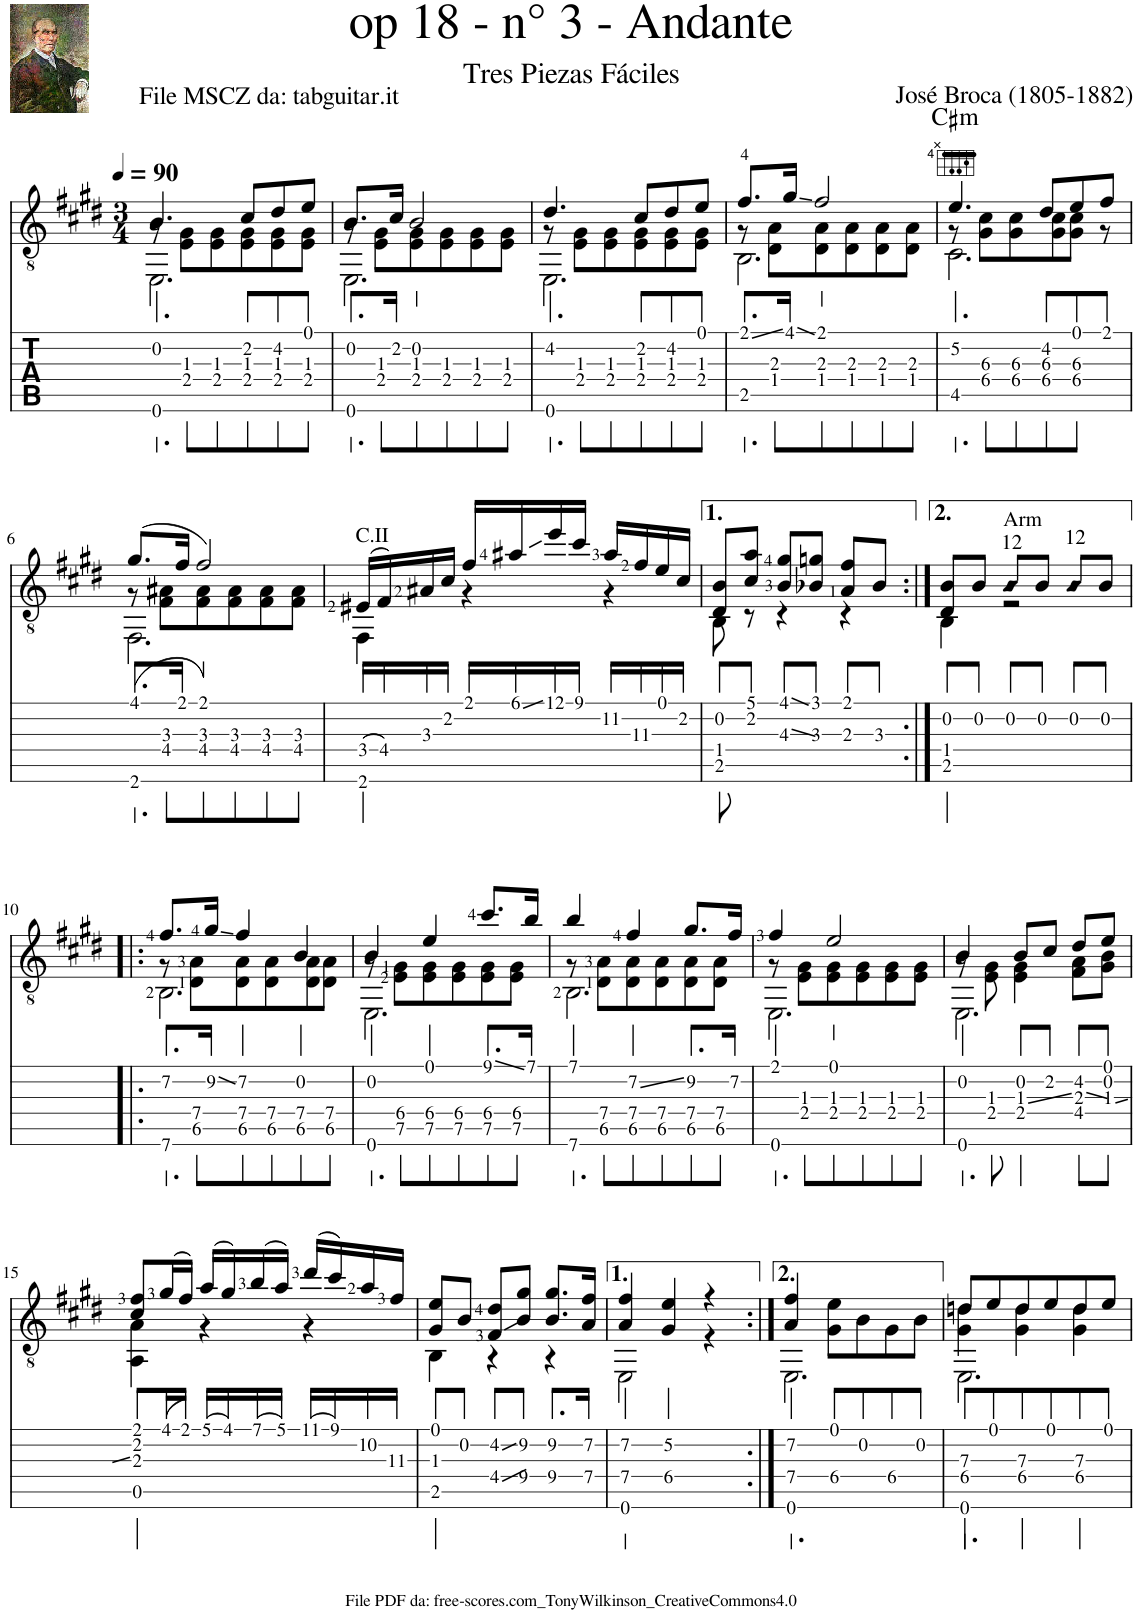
**kern	**kern	**harte
*part2	*part1	*part1
*staff2	*staff1	*
*I"Chitarra classica (Intavolatura)	*I"Guitar	*
*stria6	*	*
*	*clefGv2	*
*k[f#c#g#d#]	*k[f#c#g#d#]	*
*M3/4	*M3/4	*
*MM90	*MM90	*
=1	=1	=1
*^	*^	*
*	*^	*	*^	*
4.B/	8r	2.EE\	4.B/	8r	2.EE\	.
.	8E\ 8G#\L	.	.	8E\ 8G#\L	.	.
.	8E\ 8G#\	.	.	8E\ 8G#\	.	.
8c#/L	8E\ 8G#\	.	8c#/L	8E\ 8G#\	.	.
8d#/	8E\ 8G#\	.	8d#/	8E\ 8G#\	.	.
8e/J	8E\ 8G#\J	.	8e/J	8E\ 8G#\J	.	.
=2	=2	=2	=2	=2	=2	=2
8.B/L	8r	2.EE\	8.B/L	8r	2.EE\	.
.	8E\ 8G#\L	.	.	8E\ 8G#\L	.	.
16c#/Jk	.	.	16c#/Jk	.	.	.
2B/	8E\ 8G#\	.	2B/	8E\ 8G#\	.	.
.	8E\ 8G#\	.	.	8E\ 8G#\	.	.
.	8E\ 8G#\	.	.	8E\ 8G#\	.	.
.	8E\ 8G#\J	.	.	8E\ 8G#\J	.	.
=3	=3	=3	=3	=3	=3	=3
4.d#/	8r	2.EE\	4.d#/	8r	2.EE\	.
.	8E\ 8G#\L	.	.	8E\ 8G#\L	.	.
.	8E\ 8G#\	.	.	8E\ 8G#\	.	.
8c#/L	8E\ 8G#\	.	8c#/L	8E\ 8G#\	.	.
8d#/	8E\ 8G#\	.	8d#/	8E\ 8G#\	.	.
8e/J	8E\ 8G#\J	.	8e/J	8E\ 8G#\J	.	.
=4	=4	=4	=4	=4	=4	=4
8.f#/L	8r	2.BB\	8.f#/L	8r	2.BB\	.
.	8D#\ 8A\L	.	.	8D#\ 8A\L	.	.
16g#/Jk	.	.	16g#/Jk	.	.	.
2f#/	8D#\ 8A\	.	2f#/	8D#\ 8A\	.	.
.	8D#\ 8A\	.	.	8D#\ 8A\	.	.
.	8D#\ 8A\	.	.	8D#\ 8A\	.	.
.	8D#\ 8A\J	.	.	8D#\ 8A\J	.	.
=5	=5	=5	=5	=5	=5	=5
!	!	!	!	!	!	!LO:H:kt=m
4.e/	8r	2.C#\	4.e/	8r	2.C#\	C#:min
.	8G#\ 8c#\L	.	.	8G#\ 8c#\L	.	.
.	8G#\ 8c#\	.	.	8G#\ 8c#\	.	.
8d#/L	8G#\ 8c#\	.	8d#/L	8G#\ 8c#\	.	.
8e/	8G#\ 8c#\J	.	8e/	8G#\ 8c#\J	.	.
8f#/J	8r	.	8f#/J	8r	.	.
!!LO:LB:g=z	!!	!!
=6	=6	=6	=6	=6	=6	=6
(8.g#/L	8r	2.FF#\	(8.g#/L	8r	2.FF#\	.
.	8F#\ 8A#X\L	.	.	8F#\ 8A#X\L	.	.
16f#/Jk	.	.	16f#/Jk	.	.	.
2f#/)	8F#\ 8A#\	.	2f#/)	8F#\ 8A#\	.	.
.	8F#\ 8A#\	.	.	8F#\ 8A#\	.	.
.	8F#\ 8A#\	.	.	8F#\ 8A#\	.	.
.	8F#\ 8A#\J	.	.	8F#\ 8A#\J	.	.
*	*v	*v	*	*	*	*
*	*	*	*v	*v	*
=7	=7	=7	=7	=7
!	!	!LO:TX:a:t=C.II	!	!
(16E#X/LL	4FF#\	(16E#X/LL	4FF#\	.
16F#/)	.	16F#/)	.	.
16A#X/	.	16A#X/	.	.
16c#/JJ	.	16c#/JJ	.	.
16f#/LL	4r	16f#/LL	4r	.
16a#X/	.	16a#X/	.	.
16ee/	.	16ee/	.	.
16cc#/JJ	.	16cc#/JJ	.	.
16a#/LL	4r	16a#/LL	4r	.
16f#/	.	16f#/	.	.
16e/	.	16e/	.	.
16c#/JJ	.	16c#/JJ	.	.
=8	=8	=8	=8	=8
8D#/ 8B/L	8BB\	8D#/ 8B/L	8BB\	.
8c#/ 8a/J	8r	8c#/ 8a/J	8r	.
8B/ 8g#/L	4r	8B/ 8g#/L	4r	.
8B-X/ 8gn/J	.	8B-X/ 8gn/J	.	.
8A/ 8f#/L	4r	8A/ 8f#/L	4r	.
8B-/J	.	8B-/J	.	.
=9:|!	=9:|!	=9:|!	=9:|!	=9:|!
8D#/ 8B/L	4BB\	8D#/ 8B/L	4BB\	.
8B/J	.	8B/J	.	.
!	!	!LO:TX:a:t=Arm	!	!
!	!	!LO:TX:a:t=12	!	!
!LO:N:head=diamond	!	!LO:N:head=diamond	!	!
8B/L	2r	8B/L	2r	.
8B/J	.	8B/J	.	.
!	!	!LO:TX:a:t=12	!	!
!LO:N:head=diamond	!	!LO:N:head=diamond	!	!
8B/L	.	8B/L	.	.
8B/J	.	8B/J	.	.
!!LO:LB:g=z
=10!|:	=10!|:	=10!|:	=10!|:	=10!|:
*	*^	*	*^	*
8.f#/L	8r	2.BB\	8.f#/L	8r	2.BB\	.
.	8D#\ 8A\L	.	.	8D#\ 8A\L	.	.
16g#/Jk	.	.	16g#/Jk	.	.	.
4f#/	8D#\ 8A\	.	4f#/	8D#\ 8A\	.	.
.	8D#\ 8A\	.	.	8D#\ 8A\	.	.
4B/	8D#\ 8A\	.	4B/	8D#\ 8A\	.	.
.	8D#\ 8A\J	.	.	8D#\ 8A\J	.	.
=11	=11	=11	=11	=11	=11	=11
4B/	8r	2.EE\	4B/	8r	2.EE\	.
.	8E\ 8G#\L	.	.	8E\ 8G#\L	.	.
4e/	8E\ 8G#\	.	4e/	8E\ 8G#\	.	.
.	8E\ 8G#\	.	.	8E\ 8G#\	.	.
8.cc#/L	8E\ 8G#\	.	8.cc#/L	8E\ 8G#\	.	.
.	8E\ 8G#\J	.	.	8E\ 8G#\J	.	.
16b/Jk	.	.	16b/Jk	.	.	.
=12	=12	=12	=12	=12	=12	=12
4b/	8r	2.BB\	4b/	8r	2.BB\	.
.	8D#\ 8A\L	.	.	8D#\ 8A\L	.	.
4f#/	8D#\ 8A\	.	4f#/	8D#\ 8A\	.	.
.	8D#\ 8A\	.	.	8D#\ 8A\	.	.
8.g#/L	8D#\ 8A\	.	8.g#/L	8D#\ 8A\	.	.
.	8D#\ 8A\J	.	.	8D#\ 8A\J	.	.
16f#/Jk	.	.	16f#/Jk	.	.	.
=13	=13	=13	=13	=13	=13	=13
4f#/	8r	2.EE\	4f#/	8r	2.EE\	.
.	8E\ 8G#\L	.	.	8E\ 8G#\L	.	.
2e/	8E\ 8G#\	.	2e/	8E\ 8G#\	.	.
.	8E\ 8G#\	.	.	8E\ 8G#\	.	.
.	8E\ 8G#\	.	.	8E\ 8G#\	.	.
.	8E\ 8G#\J	.	.	8E\ 8G#\J	.	.
=14	=14	=14	=14	=14	=14	=14
4B/	8r	2.EE\	4B/	8r	2.EE\	.
.	8E\ 8G#\	.	.	8E\ 8G#\	.	.
8B/L	4E\ 4G#\	.	8B/L	4E\ 4G#\	.	.
8c#/J	.	.	8c#/J	.	.	.
8d#/L	8F#\ 8A\L	.	8d#/L	8F#\ 8A\L	.	.
8e/J	8G#\ 8B\J	.	8e/J	8G#\ 8B\J	.	.
*	*v	*v	*	*	*	*
*	*	*	*v	*v	*
!!LO:LB:g=z
=15	=15	=15	=15	=15
8c#/ 8f#/L	4AA\ 4A\	8c#/ 8f#/L	4AA\ 4A\	.
(16g#/L	.	(16g#/L	.	.
16f#/JJ)	.	16f#/JJ)	.	.
(16a/LL	4r	(16a/LL	4r	.
16g#/)	.	16g#/)	.	.
(16b/	.	(16b/	.	.
16a/JJ)	.	16a/JJ)	.	.
(16dd#/LL	4r	(16dd#/LL	4r	.
16cc#/)	.	16cc#/)	.	.
16a/	.	16a/	.	.
16f#/JJ	.	16f#/JJ	.	.
=16	=16	=16	=16	=16
8G#/ 8e/L	4BB\	8G#/ 8e/L	4BB\	.
8B/J	.	8B/J	.	.
8F#/ 8d#/L	4r	8F#/ 8d#/L	4r	.
8B/ 8g#/J	.	8B/ 8g#/J	.	.
8.B/ 8.g#/L	4r	8.B/ 8.g#/L	4r	.
16A/ 16f#/Jk	.	16A/ 16f#/Jk	.	.
=17	=17	=17	=17	=17
4A/ 4f#/	2EE\	4A/ 4f#/	2EE\	.
4G#/ 4e/	.	4G#/ 4e/	.	.
4r	4r	4r	4r	.
=18:|!	=18:|!	=18:|!	=18:|!	=18:|!
4A/ 4f#/	2.EE\	4A/ 4f#/	2.EE\	.
8G#/ 8e/L	.	8G#\ 8e\L	.	.
8B/	.	8B\	.	.
8G#/	.	8G#\	.	.
8B/J	.	8B\J	.	.
=19	=19	=19	=19	=19
*	*^	*	*^	*
8dn/L	4G#\ 4d\	2.EE\	8dn/L	4G#\ 4d\	2.EE\	.
8e/	.	.	8e/	.	.	.
8d/	4G#\ 4d\	.	8d/	4G#\ 4d\	.	.
8e/	.	.	8e/	.	.	.
8d/	4G#\ 4d\	.	8d/	4G#\ 4d\	.	.
8e/J	.	.	8e/J	.	.	.
*v	*v	*v	*	*	*	*
*	*v	*v	*v	*
=	=	=
*-	*-	*-
